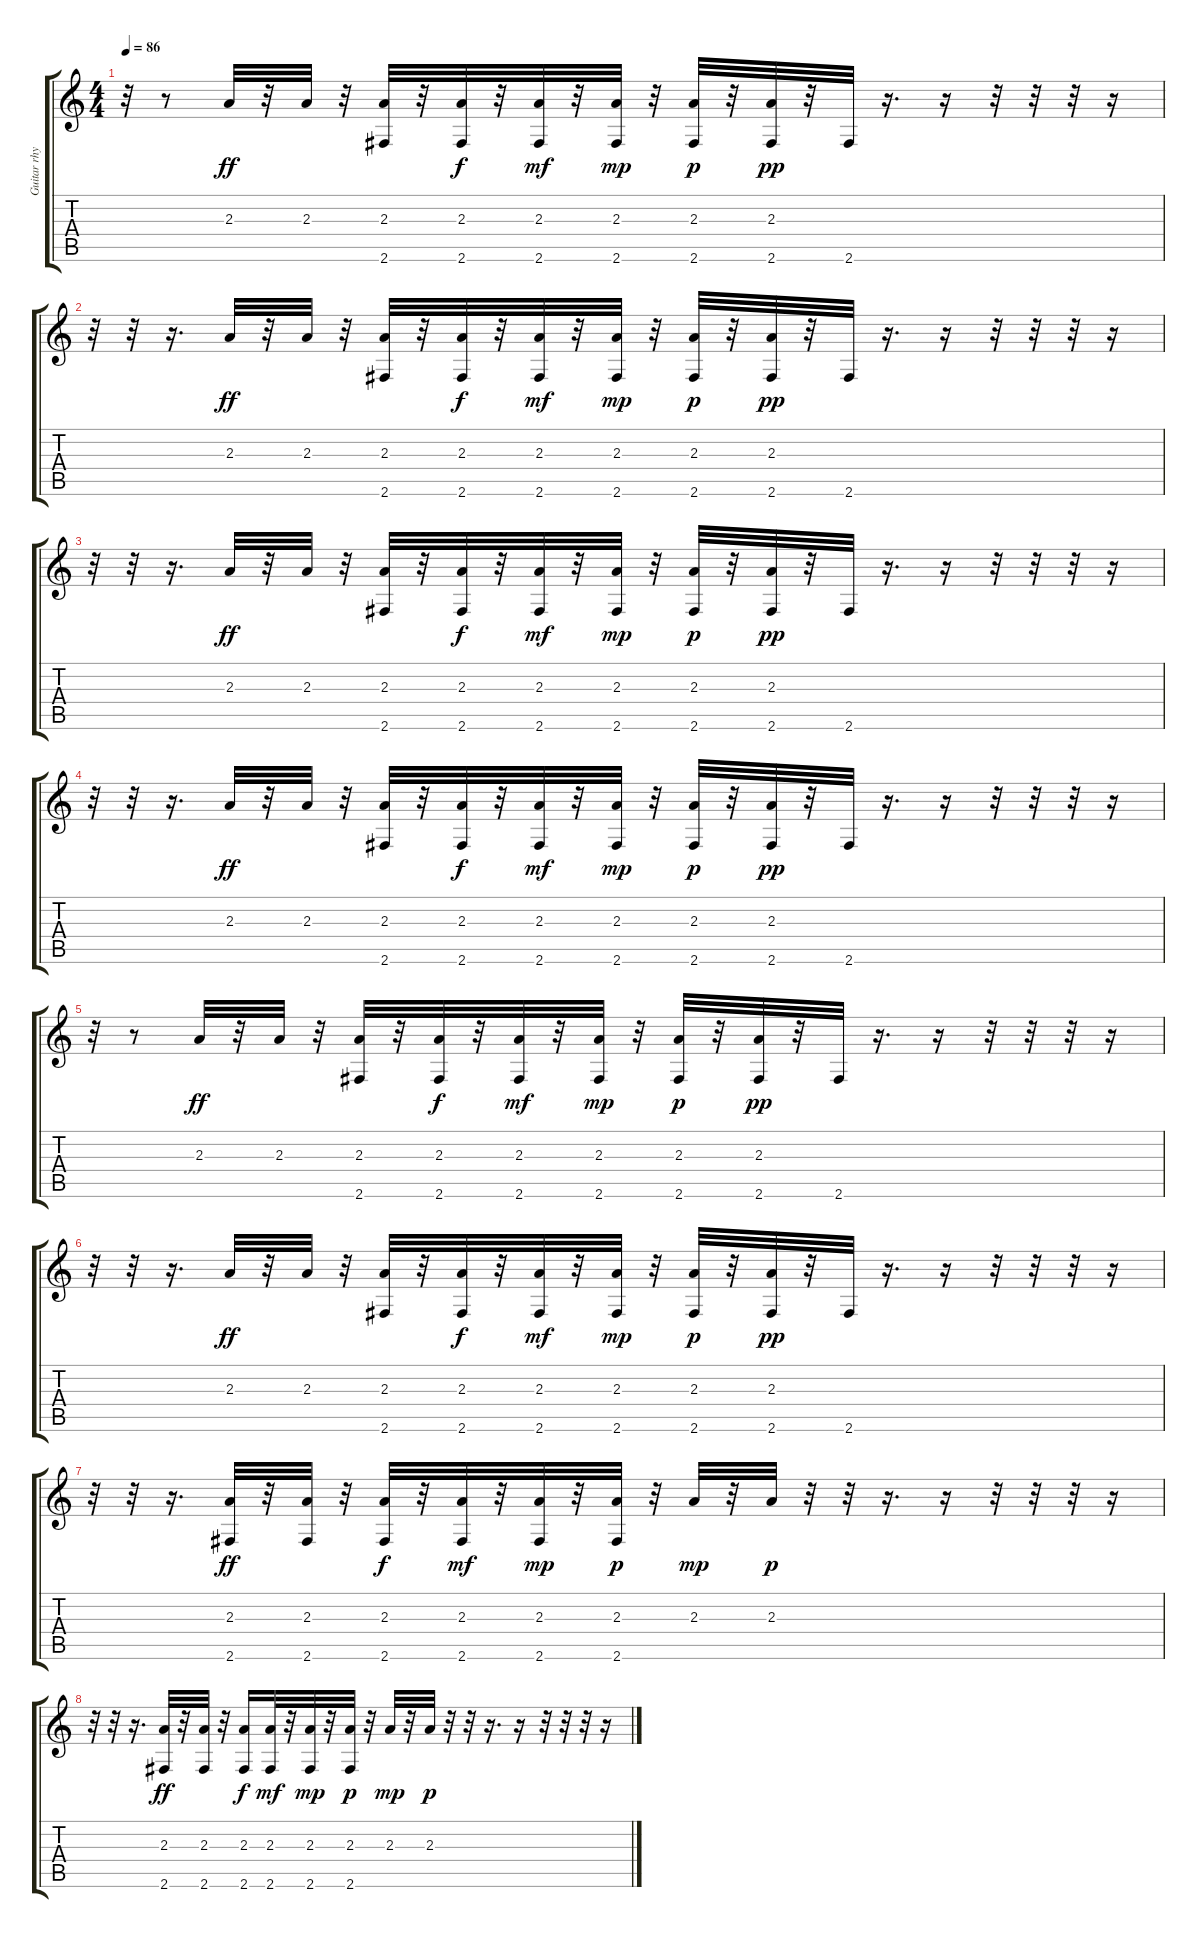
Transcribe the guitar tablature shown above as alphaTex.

\track ("Guitar rhythm Echo" "Guitar rhy") {instrument overdrivenguitar}
\staff {score tabs}
\tuning (E4 B3 G3 D3 A2 E2) {hide}
\ts (4 4)
\tempo 86
\clef g2
\ks c
r.32{dy pp} r.8 2.3.32{dy ff} r.32 2.3.32 r.32 (2.3 2.6).32 r.32 (2.3 2.6).32{dy f} r.32 (2.3 2.6).32{dy mf} r.32 (2.3 2.6).32{dy mp} r.32 (2.3 2.6).32{dy p} r.32 (2.3 2.6).32{dy pp} r.32 2.6.32 r.16{d} r.16 r.32 r.32 r.32 r.16 |
r.32 r.32 r.16{d} 2.3.32{dy ff} r.32 2.3.32 r.32 (2.3 2.6).32 r.32 (2.3 2.6).32{dy f} r.32 (2.3 2.6).32{dy mf} r.32 (2.3 2.6).32{dy mp} r.32 (2.3 2.6).32{dy p} r.32 (2.3 2.6).32{dy pp} r.32 2.6.32 r.16{d} r.16 r.32 r.32 r.32 r.16 |
r.32 r.32 r.16{d} 2.3.32{dy ff} r.32 2.3.32 r.32 (2.3 2.6).32 r.32 (2.3 2.6).32{dy f} r.32 (2.3 2.6).32{dy mf} r.32 (2.3 2.6).32{dy mp} r.32 (2.3 2.6).32{dy p} r.32 (2.3 2.6).32{dy pp} r.32 2.6.32 r.16{d} r.16 r.32 r.32 r.32 r.16 |
r.32 r.32 r.16{d} 2.3.32{dy ff} r.32 2.3.32 r.32 (2.3 2.6).32 r.32 (2.3 2.6).32{dy f} r.32 (2.3 2.6).32{dy mf} r.32 (2.3 2.6).32{dy mp} r.32 (2.3 2.6).32{dy p} r.32 (2.3 2.6).32{dy pp} r.32 2.6.32 r.16{d} r.16 r.32 r.32 r.32 r.16 |
r.32 r.8 2.3.32{dy ff} r.32 2.3.32 r.32 (2.3 2.6).32 r.32 (2.3 2.6).32{dy f} r.32 (2.3 2.6).32{dy mf} r.32 (2.3 2.6).32{dy mp} r.32 (2.3 2.6).32{dy p} r.32 (2.3 2.6).32{dy pp} r.32 2.6.32 r.16{d} r.16 r.32 r.32 r.32 r.16 |
r.32 r.32 r.16{d} 2.3.32{dy ff} r.32 2.3.32 r.32 (2.3 2.6).32 r.32 (2.3 2.6).32{dy f} r.32 (2.3 2.6).32{dy mf} r.32 (2.3 2.6).32{dy mp} r.32 (2.3 2.6).32{dy p} r.32 (2.3 2.6).32{dy pp} r.32 2.6.32 r.16{d} r.16 r.32 r.32 r.32 r.16 |
r.32 r.32 r.16{d} (2.3 2.6).32{dy ff} r.32 (2.3 2.6).32 r.32 (2.3 2.6).32{dy f} r.32 (2.3 2.6).32{dy mf} r.32 (2.3 2.6).32{dy mp} r.32 (2.3 2.6).32{dy p} r.32 2.3.32{dy mp} r.32 2.3.32{dy p} r.32 r.32 r.16{d} r.16 r.32 r.32 r.32 r.16 |
r.32 r.32 r.16{d} (2.3 2.6).32{dy ff} r.32 (2.3 2.6).32 r.32 (2.3 2.6).16{dy f} (2.3 2.6).32{dy mf} r.32 (2.3 2.6).32{dy mp} r.32 (2.3 2.6).32{dy p} r.32 2.3.32{dy mp} r.32 2.3.32{dy p} r.32 r.32 r.16{d} r.16 r.32 r.32 r.32 r.16
